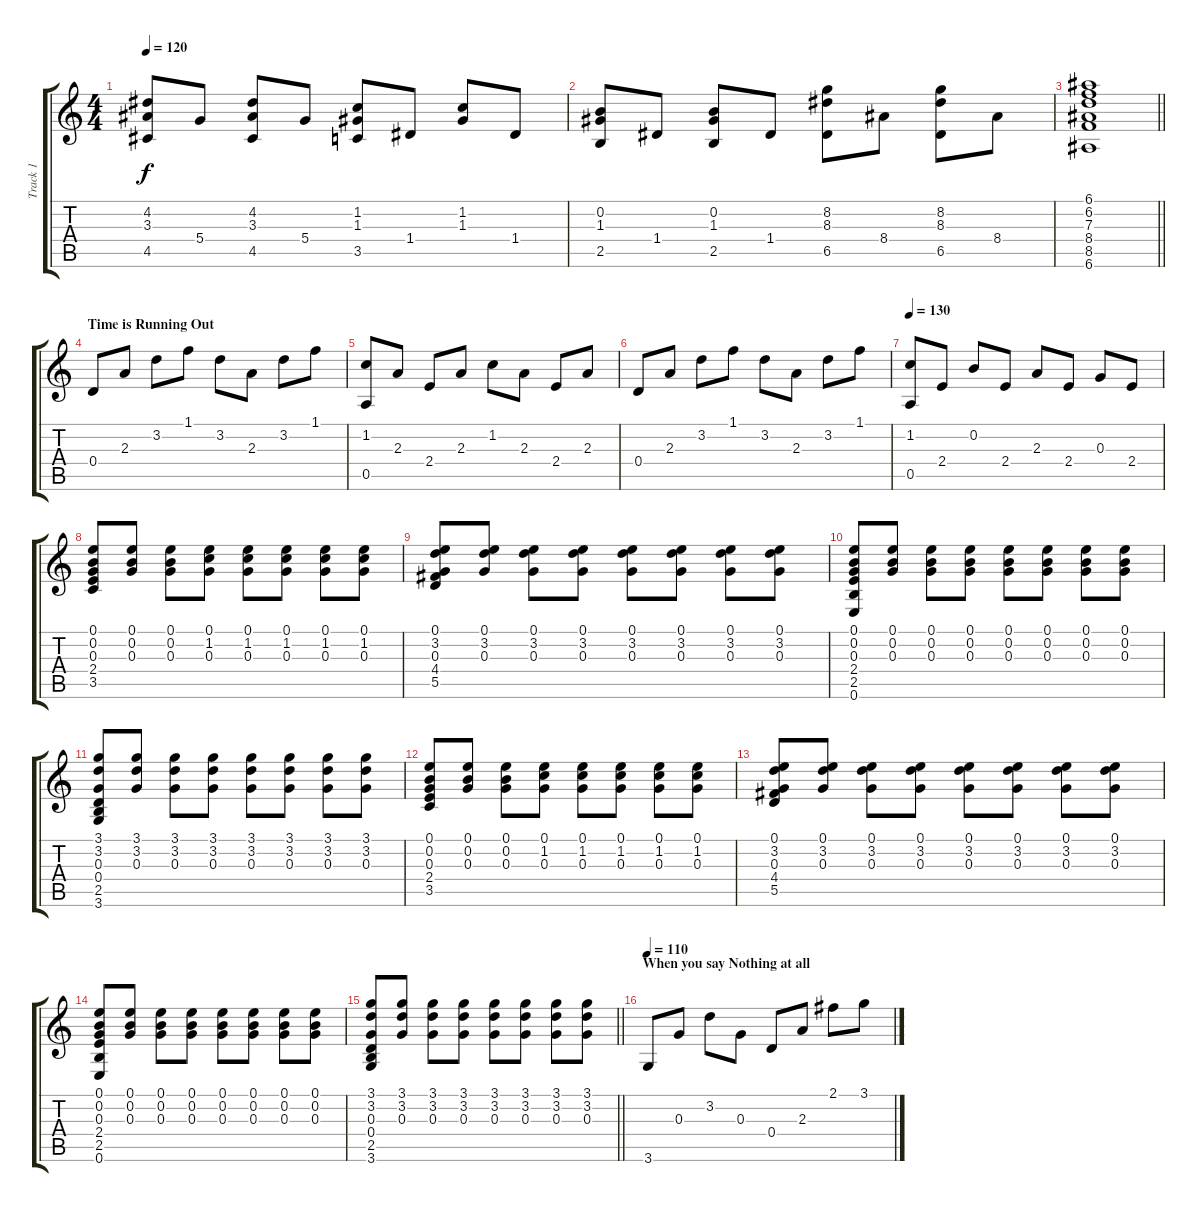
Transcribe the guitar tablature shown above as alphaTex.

\track ("Track 1" "Track 1") {instrument acousticguitarsteel}
\staff {score tabs}
\tuning (E4 B3 G3 D3 A2 E2) {hide}
\ts (4 4)
\tempo 120
\clef g2
\ks c
(4.2 3.3 4.5).8{dy f} 5.4.8 (4.2 3.3 4.5).8 5.4.8 (1.2 1.3 3.5).8 1.4.8 (1.2 1.3).8 1.4.8 |
(0.2 1.3 2.5).8 1.4.8 (0.2 1.3 2.5).8 1.4.8 (8.2 8.3 6.5).8 8.4.8 (8.2 8.3 6.5).8 8.4.8 |
\barLineRight lightlight
(6.1 6.2 7.3 8.4 8.5 6.6).1 |
\section ("" "Time is Running Out")
0.4.8 2.3.8 3.2.8 1.1.8 3.2.8 2.3.8 3.2.8 1.1.8 |
(1.2 0.5).8 2.3.8 2.4.8 2.3.8 1.2.8 2.3.8 2.4.8 2.3.8 |
0.4.8 2.3.8 3.2.8 1.1.8 3.2.8 2.3.8 3.2.8 1.1.8 |
\tempo 130
(1.2 0.5).8 2.4.8 0.2.8 2.4.8 2.3.8 2.4.8 0.3.8 2.4.8 |
(0.1 0.2 0.3 2.4 3.5).8 (0.1 0.2 0.3).8 (0.1 0.2 0.3).8 (0.1 1.2 0.3).8 (0.1 1.2 0.3).8 (0.1 1.2 0.3).8 (0.1 1.2 0.3).8 (0.1 1.2 0.3).8 |
(0.1 3.2 0.3 4.4 5.5).8 (0.1 3.2 0.3).8 (0.1 3.2 0.3).8 (0.1 3.2 0.3).8 (0.1 3.2 0.3).8 (0.1 3.2 0.3).8 (0.1 3.2 0.3).8 (0.1 3.2 0.3).8 |
(0.1 0.2 0.3 2.4 2.5 0.6).8 (0.1 0.2 0.3).8 (0.1 0.2 0.3).8 (0.1 0.2 0.3).8 (0.1 0.2 0.3).8 (0.1 0.2 0.3).8 (0.1 0.2 0.3).8 (0.1 0.2 0.3).8 |
(3.1 3.2 0.3 0.4 2.5 3.6).8 (3.1 3.2 0.3).8 (3.1 3.2 0.3).8 (3.1 3.2 0.3).8 (3.1 3.2 0.3).8 (3.1 3.2 0.3).8 (3.1 3.2 0.3).8 (3.1 3.2 0.3).8 |
(0.1 0.2 0.3 2.4 3.5).8 (0.1 0.2 0.3).8 (0.1 0.2 0.3).8 (0.1 1.2 0.3).8 (0.1 1.2 0.3).8 (0.1 1.2 0.3).8 (0.1 1.2 0.3).8 (0.1 1.2 0.3).8 |
(0.1 3.2 0.3 4.4 5.5).8 (0.1 3.2 0.3).8 (0.1 3.2 0.3).8 (0.1 3.2 0.3).8 (0.1 3.2 0.3).8 (0.1 3.2 0.3).8 (0.1 3.2 0.3).8 (0.1 3.2 0.3).8 |
(0.1 0.2 0.3 2.4 2.5 0.6).8 (0.1 0.2 0.3).8 (0.1 0.2 0.3).8 (0.1 0.2 0.3).8 (0.1 0.2 0.3).8 (0.1 0.2 0.3).8 (0.1 0.2 0.3).8 (0.1 0.2 0.3).8 |
\barLineRight lightlight
(3.1 3.2 0.3 0.4 2.5 3.6).8 (3.1 3.2 0.3).8 (3.1 3.2 0.3).8 (3.1 3.2 0.3).8 (3.1 3.2 0.3).8 (3.1 3.2 0.3).8 (3.1 3.2 0.3).8 (3.1 3.2 0.3).8 |
\section ("" "When you say Nothing at all")
\tempo 110
3.6.8 0.3.8 3.2.8 0.3.8 0.4.8 2.3.8 2.1.8 3.1.8
